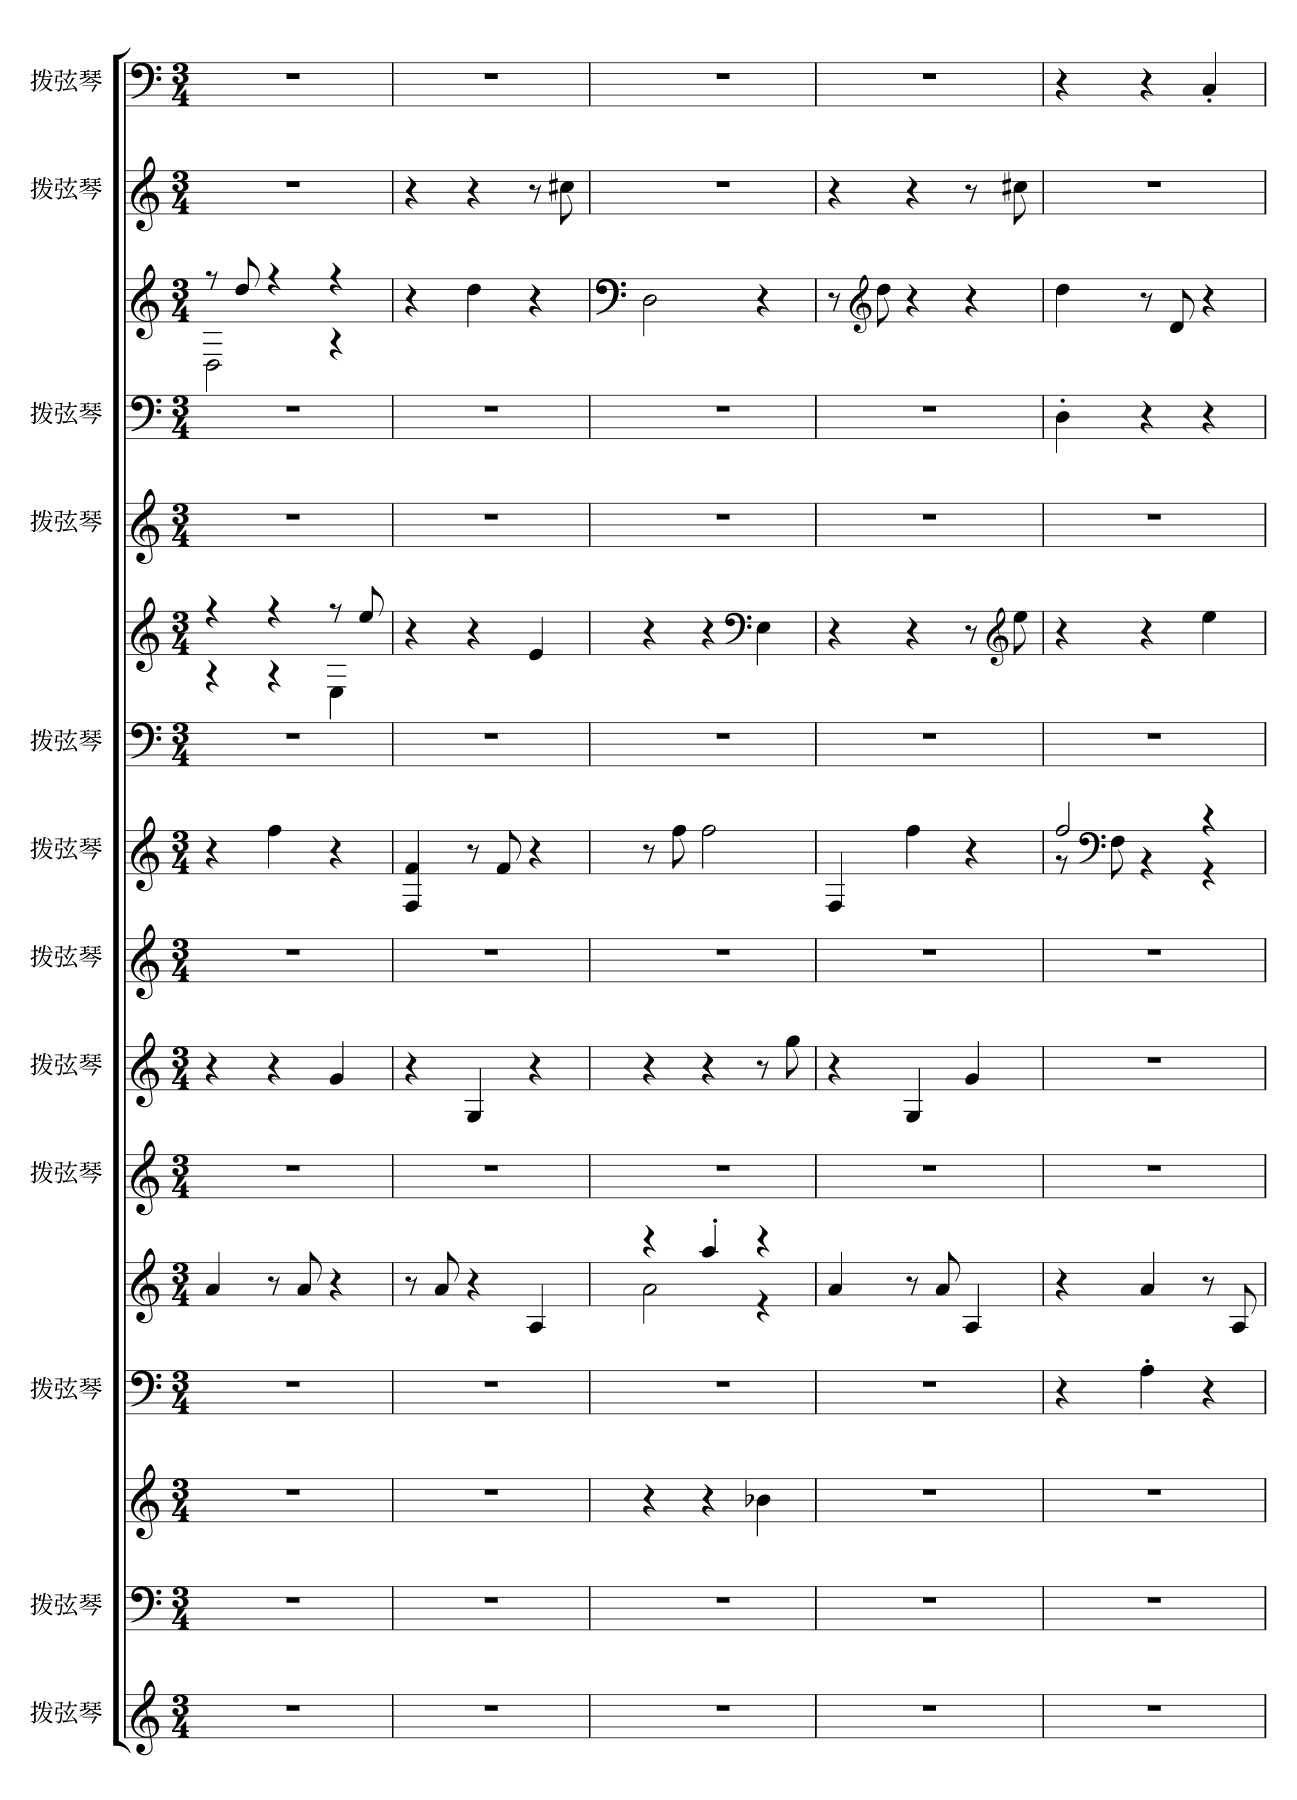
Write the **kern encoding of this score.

**kern	**kern	**kern	**kern	**kern	**kern	**kern	**kern	**kern	**kern	**kern	**kern	**kern	**kern	**kern	**kern
*part12	*part11	*part11	*part10	*part10	*part9	*part8	*part7	*part6	*part5	*part5	*part4	*part3	*part3	*part2	*part1
*staff16	*staff15	*staff14	*staff13	*staff12	*staff11	*staff10	*staff9	*staff8	*staff7	*staff6	*staff5	*staff4	*staff3	*staff2	*staff1
*I"拨弦琴	*I"拨弦琴	*	*I"拨弦琴	*	*I"拨弦琴	*I"拨弦琴	*I"拨弦琴	*I"拨弦琴	*I"拨弦琴	*	*I"拨弦琴	*I"拨弦琴	*	*I"拨弦琴	*I"拨弦琴
*clefG2	*clefF4	*clefG2	*clefF4	*clefG2	*clefG2	*clefG2	*clefG2	*clefG2	*clefF4	*clefG2	*clefG2	*clefF4	*clefG2	*clefG2	*clefF4
*k[]	*k[]	*k[]	*k[]	*k[]	*k[]	*k[]	*k[]	*k[]	*k[]	*k[]	*k[]	*k[]	*k[]	*k[]	*k[]
*M3/4	*M3/4	*M3/4	*M3/4	*M3/4	*M3/4	*M3/4	*M3/4	*M3/4	*M3/4	*M3/4	*M3/4	*M3/4	*M3/4	*M3/4	*M3/4
*MM180	*MM180	*MM180	*MM180	*MM180	*MM180	*MM180	*MM180	*MM180	*MM180	*MM180	*MM180	*MM180	*MM180	*MM180	*MM180
=1	=1	=1	=1	=1	=1	=1	=1	=1	=1	=1	=1	=1	=1	=1	=1
*	*	*	*	*	*	*	*	*	*	*^	*	*	*^	*	*
2.r	2.r	2.r	2.r	4a/	2.r	4r	2.r	4r	2.r	4r	4r	2.r	2.r	8r	2D\	2.r	2.r
.	.	.	.	.	.	.	.	.	.	.	.	.	.	8dd/	.	.	.
.	.	.	.	8r	.	4r	.	4ff\	.	4r	4r	.	.	4r	.	.	.
.	.	.	.	8a/	.	.	.	.	.	.	.	.	.	.	.	.	.
.	.	.	.	4r	.	4g/	.	4r	.	8r	4E\	.	.	4r	4r	.	.
.	.	.	.	.	.	.	.	.	.	8ee/	.	.	.	.	.	.	.
*	*	*	*	*	*	*	*	*	*	*v	*v	*	*	*v	*v	*	*
=2	=2	=2	=2	=2	=2	=2	=2	=2	=2	=2	=2	=2	=2	=2	=2
2.r	2.r	2.r	2.r	8r	2.r	4r	2.r	4F/ 4f/	2.r	4r	2.r	2.r	4r	4r	2.r
.	.	.	.	8a/	.	.	.	.	.	.	.	.	.	.	.
.	.	.	.	4r	.	4G/	.	8r	.	4r	.	.	4dd\	4r	.
.	.	.	.	.	.	.	.	8f/	.	.	.	.	.	.	.
.	.	.	.	4A/	.	4r	.	4r	.	4e/	.	.	4r	8r	.
.	.	.	.	.	.	.	.	.	.	.	.	.	.	8cc#X\	.
=3	=3	=3	=3	=3	=3	=3	=3	=3	=3	=3	=3	=3	=3	=3	=3
*	*	*	*	*	*	*	*	*	*	*	*	*	*clefF4	*	*
*	*	*	*	*^	*	*	*	*	*	*	*	*	*	*	*
2.r	2.r	4r	2.r	4r	2a\	2.r	4r	2.r	8r	2.r	4r	2.r	2.r	2D\	2.r	2.r
.	.	.	.	.	.	.	.	.	8ff\	.	.	.	.	.	.	.
.	.	4r	.	4aa'/	.	.	4r	.	2ff\	.	4r	.	.	.	.	.
*	*	*	*	*	*	*	*	*	*	*	*clefF4	*	*	*	*	*
.	.	4b-X\	.	4r	4r	.	8r	.	.	.	4E\	.	.	4r	.	.
.	.	.	.	.	.	.	8gg\	.	.	.	.	.	.	.	.	.
*	*	*	*	*v	*v	*	*	*	*	*	*	*	*	*	*	*
=4	=4	=4	=4	=4	=4	=4	=4	=4	=4	=4	=4	=4	=4	=4	=4
2.r	2.r	2.r	2.r	4a/	2.r	4r	2.r	4F/	2.r	4r	2.r	2.r	8r	4r	2.r
*	*	*	*	*	*	*	*	*	*	*	*	*	*clefG2	*	*
.	.	.	.	.	.	.	.	.	.	.	.	.	8dd\	.	.
.	.	.	.	8r	.	4G/	.	4ff\	.	4r	.	.	4r	4r	.
.	.	.	.	8a/	.	.	.	.	.	.	.	.	.	.	.
.	.	.	.	4A/	.	4g/	.	4r	.	8r	.	.	4r	8r	.
*	*	*	*	*	*	*	*	*	*	*clefG2	*	*	*	*	*
.	.	.	.	.	.	.	.	.	.	8ee\	.	.	.	8cc#X\	.
!!LO:PB:g=z
=5	=5	=5	=5	=5	=5	=5	=5	=5	=5	=5	=5	=5	=5	=5	=5
*	*	*	*	*	*	*	*	*^	*	*	*	*	*	*	*
2.r	2.r	2.r	4r	4r	2.r	2.r	2.r	2ff/	8r	2.r	4r	2.r	4D'\	4dd\	2.r	4r
*	*	*	*	*	*	*	*	*clefF4	*	*	*	*	*	*	*	*
.	.	.	.	.	.	.	.	.	8F\	.	.	.	.	.	.	.
.	.	.	4A'\	4a/	.	.	.	.	4r	.	4r	.	4r	8r	.	4r
.	.	.	.	.	.	.	.	.	.	.	.	.	.	8d/	.	.
.	.	.	4r	8r	.	.	.	4r	4r	.	4ee\	.	4r	4r	.	4C'/
.	.	.	.	8A/	.	.	.	.	.	.	.	.	.	.	.	.
*	*	*	*	*	*	*	*	*v	*v	*	*	*	*	*	*	*
=	=	=	=	=	=	=	=	=	=	=	=	=	=	=	=
*-	*-	*-	*-	*-	*-	*-	*-	*-	*-	*-	*-	*-	*-	*-	*-
